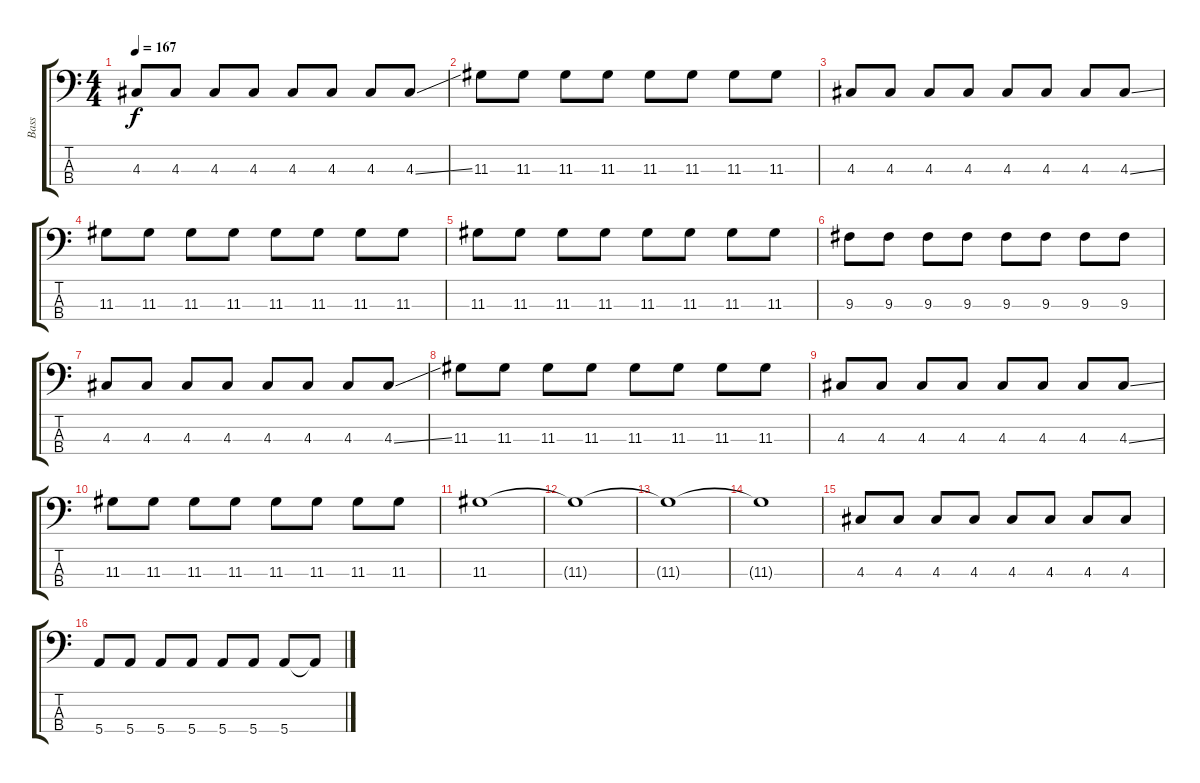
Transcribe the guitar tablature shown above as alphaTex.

\track ("Bass" "Bass") {instrument electricbasspick}
\staff {score tabs}
\tuning (G2 D2 A1 E1) {hide}
\ts (4 4)
\tempo 167
\clef f4
\ks c
4.3.8{dy f} 4.3.8 4.3.8 4.3.8 4.3.8 4.3.8 4.3.8 4.3{ss}.8 |
11.3.8 11.3.8 11.3.8 11.3.8 11.3.8 11.3.8 11.3.8 11.3.8 |
4.3.8 4.3.8 4.3.8 4.3.8 4.3.8 4.3.8 4.3.8 4.3{ss}.8 |
11.3.8 11.3.8 11.3.8 11.3.8 11.3.8 11.3.8 11.3.8 11.3.8 |
11.3.8 11.3.8 11.3.8 11.3.8 11.3.8 11.3.8 11.3.8 11.3.8 |
9.3.8 9.3.8 9.3.8 9.3.8 9.3.8 9.3.8 9.3.8 9.3.8 |
4.3.8 4.3.8 4.3.8 4.3.8 4.3.8 4.3.8 4.3.8 4.3{ss}.8 |
11.3.8 11.3.8 11.3.8 11.3.8 11.3.8 11.3.8 11.3.8 11.3.8 |
4.3.8 4.3.8 4.3.8 4.3.8 4.3.8 4.3.8 4.3.8 4.3{ss}.8 |
11.3.8 11.3.8 11.3.8 11.3.8 11.3.8 11.3.8 11.3.8 11.3.8 |
11.3.1 |
11.3{t}.1 |
11.3{t}.1 |
11.3{t}.1 |
4.3.8 4.3.8 4.3.8 4.3.8 4.3.8 4.3.8 4.3.8 4.3.8 |
5.4.8 5.4.8 5.4.8 5.4.8 5.4.8 5.4.8 5.4.8 5.4{t}.8
